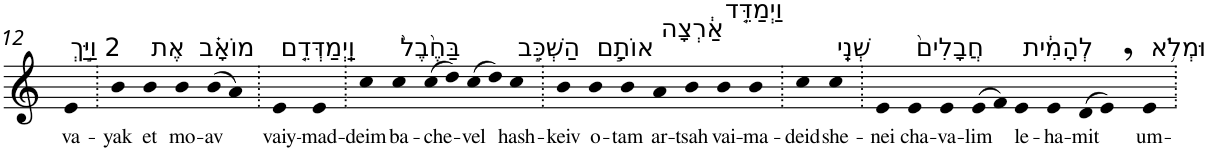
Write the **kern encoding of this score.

**kern	**text
*part1	*part1
*staff1	*staff1
*I"Piano	*
*I'Pno	*
!!LO:PB:g=z
*clefG2	*
*k[]	*
=12	=12
!LO:TX:a:t=2 וַיַּ֣ךְ	!
!	!LO:LY:b
4e	va-
=13.	=13.
!	!LO:LY:b
4b	-yak
!LO:TX:a:t=אֶת	!
!	!LO:LY:b
4b	et
!LO:TX:a:t=מוֹאָ֗ב	!
!	!LO:LY:b
4b	mo-
!	!LO:LY:b
(>8b	-av
8a)	.
=14.	=14.
!LO:TX:a:t=וַֽיְמַדְּדֵ֤ם	!
!	!LO:LY:b
4e	vaiy-
!	!LO:LY:b
4e	-mad-
=15.	=15.
!	!LO:LY:b
4cc	-deim
!LO:TX:a:t=בַּחֶ֙בֶל֙	!
!	!LO:LY:b
4cc	ba-
!	!LO:LY:b
(>8cc	-che-
8dd)	.
!	!LO:LY:b
(>8cc	-vel
8dd)	.
!LO:TX:a:t=הַשְׁכֵּ֣ב	!
!	!LO:LY:b
4cc	hash-
=16.	=16.
!	!LO:LY:b
4b	-keiv
!LO:TX:a:t=אוֹתָ֣ם	!
!	!LO:LY:b
4b	o-
!	!LO:LY:b
4b	-tam
!LO:TX:a:t=אַ֔רְצָה	!
!	!LO:LY:b
4a	ar-
!	!LO:LY:b
4b	-tsah
!LO:TX:a:t=וַיְמַדֵּ֤ד	!
!	!LO:LY:b
4b	vai-
!	!LO:LY:b
4b	-ma-
=17.	=17.
!	!LO:LY:b
4cc	-deid
!LO:TX:a:t=שְׁנֵֽי	!
!	!LO:LY:b
4cc	she-
=18.	=18.
!	!LO:LY:b
4e	-nei
!LO:TX:a:t=חֲבָלִים֙	!
!	!LO:LY:b
4e	cha-
!	!LO:LY:b
4e	-va-
!	!LO:LY:b
(>8e	-lim
8f)	.
!LO:TX:a:t=לְהָמִ֔ית	!
!	!LO:LY:b
4e	le-
!	!LO:LY:b
4e	-ha-
!	!LO:LY:b
(>8d	-mit
8e,)	.
!LO:TX:a:t=וּמְלֹ֥א	!
!	!LO:LY:b
4e	um-
=.	=.
*-	*-
